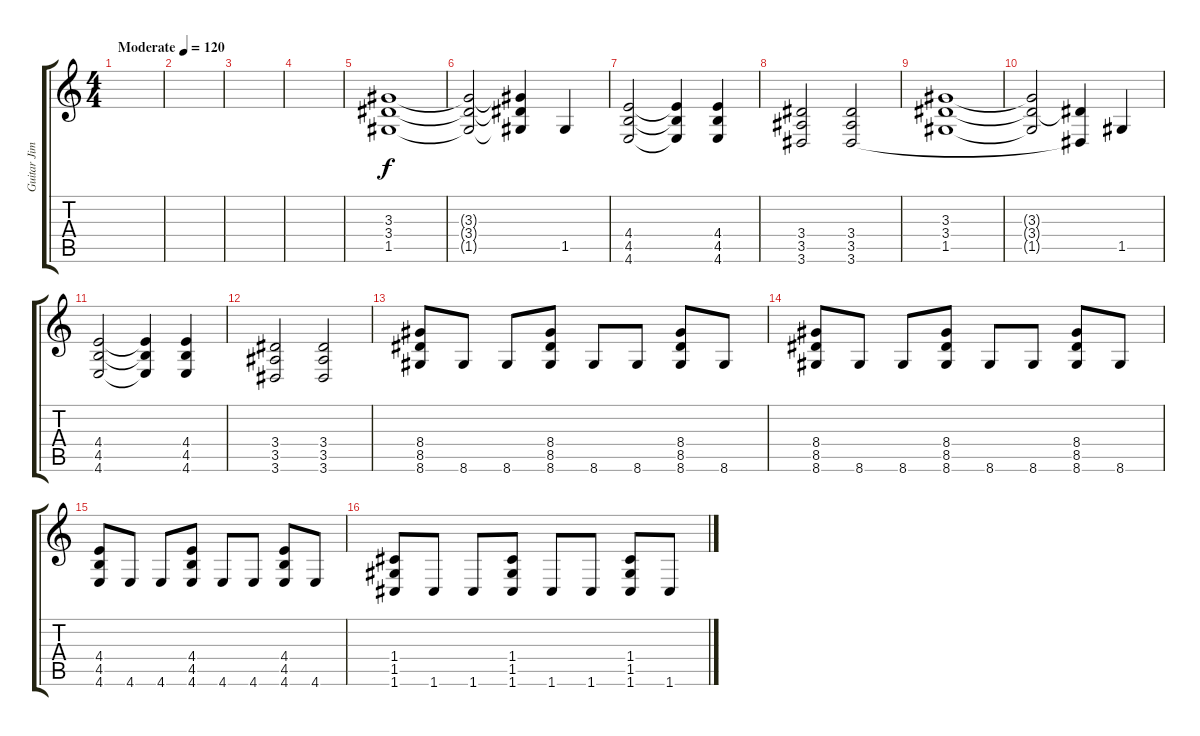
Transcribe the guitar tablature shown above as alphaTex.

\track ("Guitar Jimm" "Guitar Jim") {instrument distortionguitar}
\staff {score tabs}
\tuning (D4 A3 F3 C3 G2 C2) {hide}
\ts (4 4)
\tempo (120 "Moderate")
\clef g2
\ks c
|
|
|
|
(3.3 3.4 1.5).1 |
(3.3{t} 3.4{t} 1.5{t}).2 (3.3{t} 3.4{t} 1.5{t}).4 1.5.4 |
(4.4 4.5 4.6).2 (4.4{t} 4.5{t} 4.6{t}).4 (4.4 4.5 4.6).4 |
(3.4 3.5 3.6).2 (3.4 3.5 3.6).2 |
(3.3 3.4 1.5).1 |
(3.3{t} 3.4{t} 1.5{t}).2 (3.4{t} 3.6{t}).4 1.5.4 |
(4.4 4.5 4.6).2 (4.4{t} 4.5{t} 4.6{t}).4 (4.4 4.5 4.6).4 |
(3.4 3.5 3.6).2 (3.4 3.5 3.6).2 |
(8.4 8.5 8.6).8 8.6.8 8.6.8 (8.4 8.5 8.6).8 8.6.8 8.6.8 (8.4 8.5 8.6).8 8.6.8 |
(8.4 8.5 8.6).8 8.6.8 8.6.8 (8.4 8.5 8.6).8 8.6.8 8.6.8 (8.4 8.5 8.6).8 8.6.8 |
(4.4 4.5 4.6).8 4.6.8 4.6.8 (4.4 4.5 4.6).8 4.6.8 4.6.8 (4.4 4.5 4.6).8 4.6.8 |
(1.4 1.5 1.6).8 1.6.8 1.6.8 (1.4 1.5 1.6).8 1.6.8 1.6.8 (1.4 1.5 1.6).8 1.6.8
